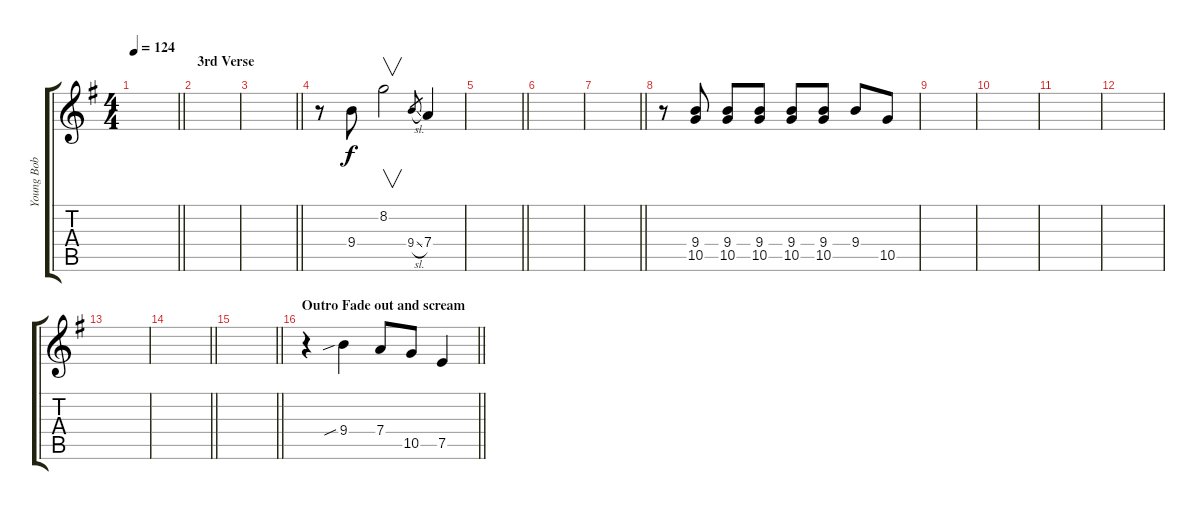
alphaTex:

\track ("Young Bob" "Young Bob") {instrument overdrivenguitar}
\staff {score tabs}
\tuning (E4 B3 G3 D3 A2 E2) {hide}
\ts (4 4)
\tempo 124
\clef g2
\barLineRight lightlight
\ks g
|
\section ("" "3rd Verse")
|
\barLineRight lightlight
|
r.8 9.4.8 8.2.2{v} 9.4{sl}.8{gr} 7.4.4 |
\barLineRight lightlight
|
|
\barLineRight lightlight
|
r.8 (9.4 10.5).8 (9.4 10.5).8 (9.4 10.5).8 (9.4 10.5).8 (9.4 10.5).8 9.4.8 10.5.8 |
|
|
|
|
|
\barLineRight lightlight
|
\barLineRight lightlight
|
\section ("" "Outro Fade out and scream")
\barLineRight lightlight
r.4 9.4{sib}.4 7.4.8 10.5.8 7.5.4
